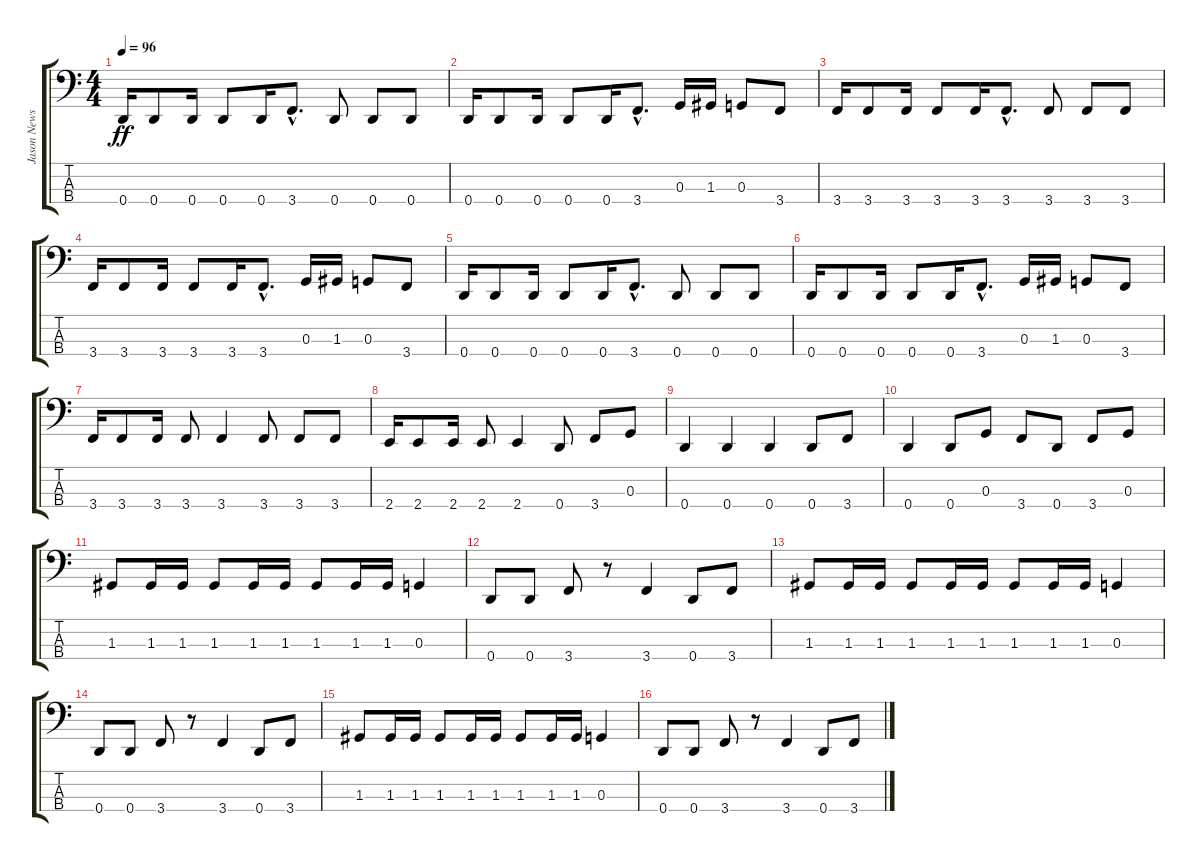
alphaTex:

\track ("Jason Newsted" "Jason News") {instrument electricbasspick}
\staff {score tabs}
\tuning (F2 C2 G1 D1) {hide}
\ts (4 4)
\tempo 96
\clef f4
\ks c
0.4.16{dy ff} 0.4.8 0.4.16 0.4.8 0.4.16 3.4{hac}.8{d} 0.4.8 0.4.8 0.4.8 |
0.4.16 0.4.8 0.4.16 0.4.8 0.4.16 3.4{hac}.8{d} 0.3.16 1.3.16 0.3.8 3.4.8 |
3.4.16 3.4.8 3.4.16 3.4.8 3.4.16 3.4{hac}.8{d} 3.4.8 3.4.8 3.4.8 |
3.4.16 3.4.8 3.4.16 3.4.8 3.4.16 3.4{hac}.8{d} 0.3.16 1.3.16 0.3.8 3.4.8 |
0.4.16 0.4.8 0.4.16 0.4.8 0.4.16 3.4{hac}.8{d} 0.4.8 0.4.8 0.4.8 |
0.4.16 0.4.8 0.4.16 0.4.8 0.4.16 3.4{hac}.8{d} 0.3.16 1.3.16 0.3.8 3.4.8 |
3.4.16 3.4.8 3.4.16 3.4.8 3.4.4 3.4.8 3.4.8 3.4.8 |
2.4.16 2.4.8 2.4.16 2.4.8 2.4.4 0.4.8 3.4.8 0.3.8 |
0.4.4 0.4.4 0.4.4 0.4.8 3.4.8 |
0.4.4 0.4.8 0.3.8 3.4.8 0.4.8 3.4.8 0.3.8 |
1.3.8 1.3.16 1.3.16 1.3.8 1.3.16 1.3.16 1.3.8 1.3.16 1.3.16 0.3.4 |
0.4.8 0.4.8 3.4.8 r.8 3.4.4 0.4.8 3.4.8 |
1.3.8 1.3.16 1.3.16 1.3.8 1.3.16 1.3.16 1.3.8 1.3.16 1.3.16 0.3.4 |
0.4.8 0.4.8 3.4.8 r.8 3.4.4 0.4.8 3.4.8 |
1.3.8 1.3.16 1.3.16 1.3.8 1.3.16 1.3.16 1.3.8 1.3.16 1.3.16 0.3.4 |
0.4.8 0.4.8 3.4.8 r.8 3.4.4 0.4.8 3.4.8
